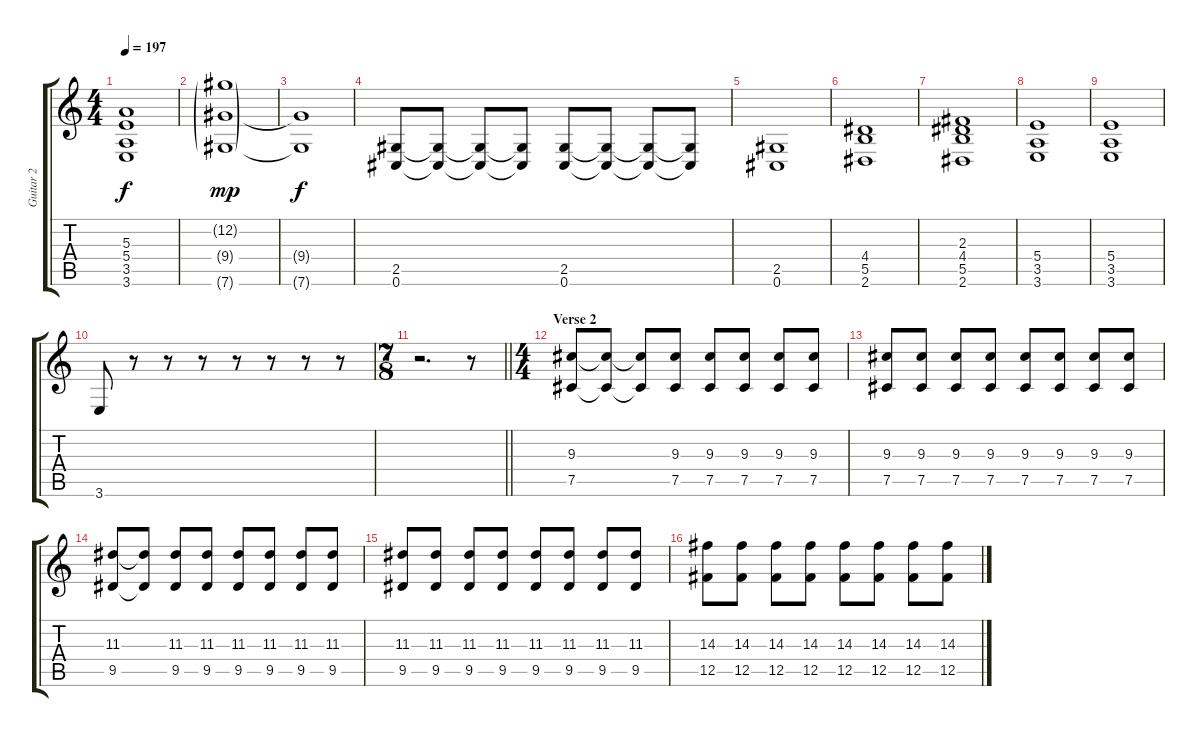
\track ("Guitar 2" "Guitar 2") {instrument distortionguitar}
\staff {score tabs}
\tuning (Db4 Ab3 E3 B2 Gb2 Db2) {hide}
\ts (4 4)
\tempo 197
\clef g2
\ks c
(5.3 5.4 3.5 3.6).1{dy f} |
(12.2{g} 9.4{g} 7.6{g}).1{dy mp} |
(9.4{t} 7.6{t}).1{dy f} |
(2.5 0.6).8 (2.5{t} 0.6{t}).8 (2.5{t} 0.6{t}).8 (2.5{t} 0.6{t}).8 (2.5 0.6).8 (2.5{t} 0.6{t}).8 (2.5{t} 0.6{t}).8 (2.5{t} 0.6{t}).8 |
(2.5 0.6).1 |
(4.4 5.5 2.6).1 |
(2.3 4.4 5.5 2.6).1 |
(5.4 3.5 3.6).1 |
(5.4 3.5 3.6).1 |
3.6.8 r.8 r.8 r.8 r.8 r.8 r.8 r.8 |
\ts (7 8)
\barLineRight lightlight
r.2{d} r.8 |
\ts (4 4)
\section ("" "Verse 2")
(9.3 7.5).8{volume 10 instrument overdrivenguitar} (9.3{t} 7.5{t}).8 (9.3{t} 7.5{t}).8 (9.3 7.5).8 (9.3 7.5).8 (9.3 7.5).8 (9.3 7.5).8 (9.3 7.5).8 |
(9.3 7.5).8 (9.3 7.5).8 (9.3 7.5).8 (9.3 7.5).8 (9.3 7.5).8 (9.3 7.5).8 (9.3 7.5).8 (9.3 7.5).8 |
(11.3 9.5).8 (11.3{t} 9.5{t}).8 (11.3 9.5).8 (11.3 9.5).8 (11.3 9.5).8 (11.3 9.5).8 (11.3 9.5).8 (11.3 9.5).8 |
(11.3 9.5).8 (11.3 9.5).8 (11.3 9.5).8 (11.3 9.5).8 (11.3 9.5).8 (11.3 9.5).8 (11.3 9.5).8 (11.3 9.5).8 |
(14.3 12.5).8 (14.3 12.5).8 (14.3 12.5).8 (14.3 12.5).8 (14.3 12.5).8 (14.3 12.5).8 (14.3 12.5).8 (14.3 12.5).8
